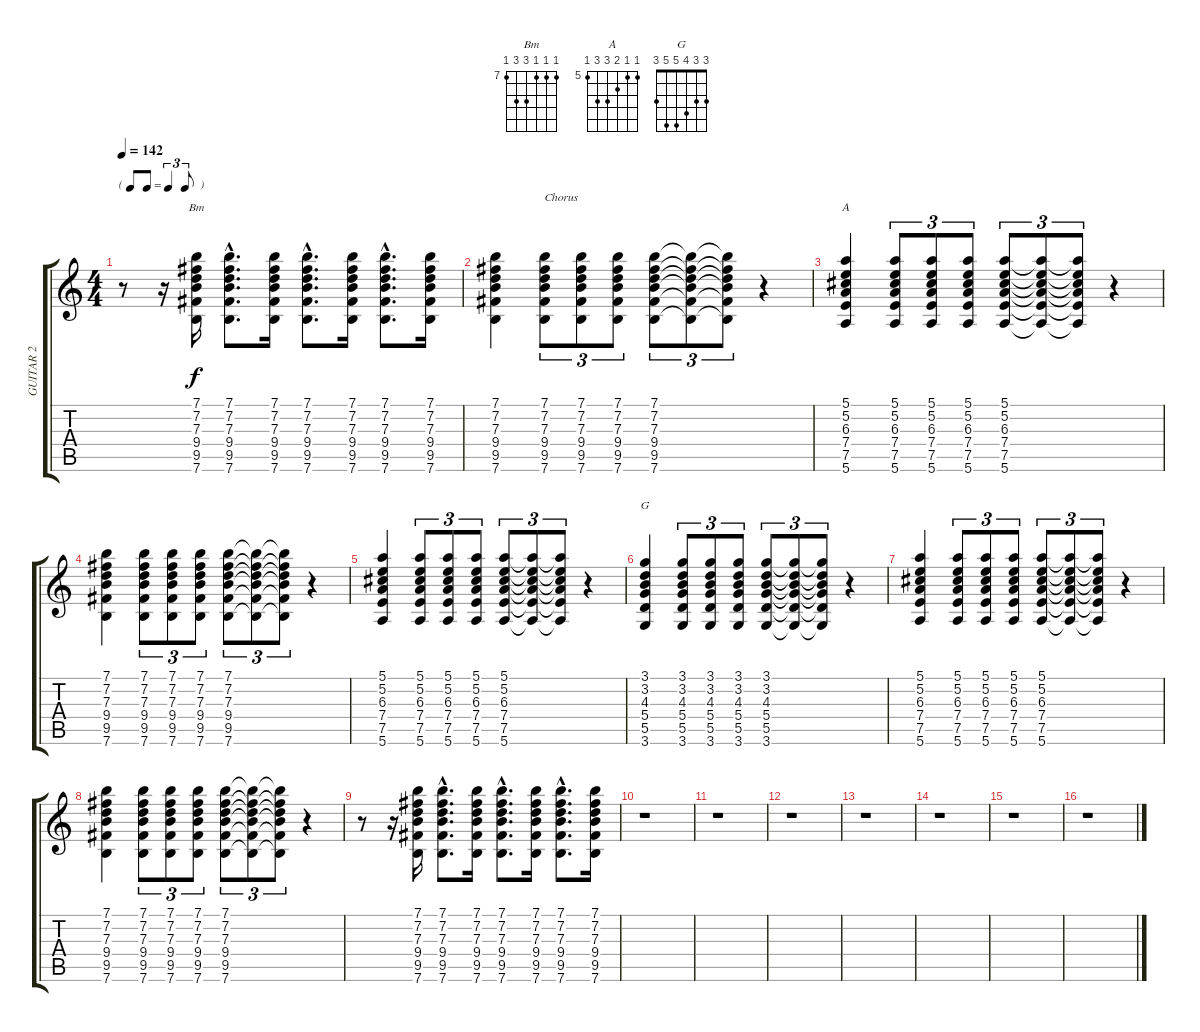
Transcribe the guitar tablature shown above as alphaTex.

\track ("GUITAR 2" "GUITAR 2") {instrument electricguitarclean}
\staff {score tabs}
\tuning (E4 B3 G3 D3 A2 E2) {hide}
\chord ("Bm" 7 7 7 9 9 7) {firstfret 7}
\chord ("A" 5 5 6 7 7 5) {firstfret 5}
\chord ("G" 3 3 4 5 5 3)
\ts (4 4)
\tf triplet8th
\tempo 142
\clef g2
\ks c
r.8{dy f} r.16 (7.1 7.2 7.3 9.4 9.5 7.6).16{ch "Bm"} (7.1{hac} 7.2{hac} 7.3{hac} 9.4{hac} 9.5{hac} 7.6{hac}).8{d} (7.1 7.2 7.3 9.4 9.5 7.6).16 (7.1{hac} 7.2{hac} 7.3{hac} 9.4{hac} 9.5{hac} 7.6{hac}).8{d} (7.1 7.2 7.3 9.4 9.5 7.6).16 (7.1{hac} 7.2{hac} 7.3{hac} 9.4{hac} 9.5{hac} 7.6{hac}).8{d} (7.1 7.2 7.3 9.4 9.5 7.6).16 |
(7.1 7.2 7.3 9.4 9.5 7.6).4 (7.1 7.2 7.3 9.4 9.5 7.6).8{tu (3 2) txt "Chorus"} (7.1 7.2 7.3 9.4 9.5 7.6).8{tu (3 2)} (7.1 7.2 7.3 9.4 9.5 7.6).8{tu (3 2)} (7.1 7.2 7.3 9.4 9.5 7.6).8{tu (3 2)} (7.1{t} 7.2{t} 7.3{t} 9.4{t} 9.5{t} 7.6{t}).8{tu (3 2)} (7.1{t} 7.2{t} 7.3{t} 9.4{t} 9.5{t} 7.6{t}).8{tu (3 2)} r.4 |
(5.1 5.2 6.3 7.4 7.5 5.6).4{ch "A"} (5.1 5.2 6.3 7.4 7.5 5.6).8{tu (3 2)} (5.1 5.2 6.3 7.4 7.5 5.6).8{tu (3 2)} (5.1 5.2 6.3 7.4 7.5 5.6).8{tu (3 2)} (5.1 5.2 6.3 7.4 7.5 5.6).8{tu (3 2)} (5.1{t} 5.2{t} 6.3{t} 7.4{t} 7.5{t} 5.6{t}).8{tu (3 2)} (5.1{t} 5.2{t} 6.3{t} 7.4{t} 7.5{t} 5.6{t}).8{tu (3 2)} r.4 |
(7.1 7.2 7.3 9.4 9.5 7.6).4 (7.1 7.2 7.3 9.4 9.5 7.6).8{tu (3 2)} (7.1 7.2 7.3 9.4 9.5 7.6).8{tu (3 2)} (7.1 7.2 7.3 9.4 9.5 7.6).8{tu (3 2)} (7.1 7.2 7.3 9.4 9.5 7.6).8{tu (3 2)} (7.1{t} 7.2{t} 7.3{t} 9.4{t} 9.5{t} 7.6{t}).8{tu (3 2)} (7.1{t} 7.2{t} 7.3{t} 9.4{t} 9.5{t} 7.6{t}).8{tu (3 2)} r.4 |
(5.1 5.2 6.3 7.4 7.5 5.6).4 (5.1 5.2 6.3 7.4 7.5 5.6).8{tu (3 2)} (5.1 5.2 6.3 7.4 7.5 5.6).8{tu (3 2)} (5.1 5.2 6.3 7.4 7.5 5.6).8{tu (3 2)} (5.1 5.2 6.3 7.4 7.5 5.6).8{tu (3 2)} (5.1{t} 5.2{t} 6.3{t} 7.4{t} 7.5{t} 5.6{t}).8{tu (3 2)} (5.1{t} 5.2{t} 6.3{t} 7.4{t} 7.5{t} 5.6{t}).8{tu (3 2)} r.4 |
(3.1 3.2 4.3 5.4 5.5 3.6).4{ch "G"} (3.1 3.2 4.3 5.4 5.5 3.6).8{tu (3 2)} (3.1 3.2 4.3 5.4 5.5 3.6).8{tu (3 2)} (3.1 3.2 4.3 5.4 5.5 3.6).8{tu (3 2)} (3.1 3.2 4.3 5.4 5.5 3.6).8{tu (3 2)} (3.1{t} 3.2{t} 4.3{t} 5.4{t} 5.5{t} 3.6{t}).8{tu (3 2)} (3.1{t} 3.2{t} 4.3{t} 5.4{t} 5.5{t} 3.6{t}).8{tu (3 2)} r.4 |
(5.1 5.2 6.3 7.4 7.5 5.6).4 (5.1 5.2 6.3 7.4 7.5 5.6).8{tu (3 2)} (5.1 5.2 6.3 7.4 7.5 5.6).8{tu (3 2)} (5.1 5.2 6.3 7.4 7.5 5.6).8{tu (3 2)} (5.1 5.2 6.3 7.4 7.5 5.6).8{tu (3 2)} (5.1{t} 5.2{t} 6.3{t} 7.4{t} 7.5{t} 5.6{t}).8{tu (3 2)} (5.1{t} 5.2{t} 6.3{t} 7.4{t} 7.5{t} 5.6{t}).8{tu (3 2)} r.4 |
(7.1 7.2 7.3 9.4 9.5 7.6).4 (7.1 7.2 7.3 9.4 9.5 7.6).8{tu (3 2)} (7.1 7.2 7.3 9.4 9.5 7.6).8{tu (3 2)} (7.1 7.2 7.3 9.4 9.5 7.6).8{tu (3 2)} (7.1 7.2 7.3 9.4 9.5 7.6).8{tu (3 2)} (7.1{t} 7.2{t} 7.3{t} 9.4{t} 9.5{t} 7.6{t}).8{tu (3 2)} (7.1{t} 7.2{t} 7.3{t} 9.4{t} 9.5{t} 7.6{t}).8{tu (3 2)} r.4 |
r.8 r.16 (7.1 7.2 7.3 9.4 9.5 7.6).16 (7.1{hac} 7.2{hac} 7.3{hac} 9.4{hac} 9.5{hac} 7.6{hac}).8{d} (7.1 7.2 7.3 9.4 9.5 7.6).16 (7.1{hac} 7.2{hac} 7.3{hac} 9.4{hac} 9.5{hac} 7.6{hac}).8{d} (7.1 7.2 7.3 9.4 9.5 7.6).16 (7.1{hac} 7.2{hac} 7.3{hac} 9.4{hac} 9.5{hac} 7.6{hac}).8{d} (7.1 7.2 7.3 9.4 9.5 7.6).16 |
r.1 |
r.1 |
r.1 |
r.1 |
r.1 |
r.1 |
r.1
